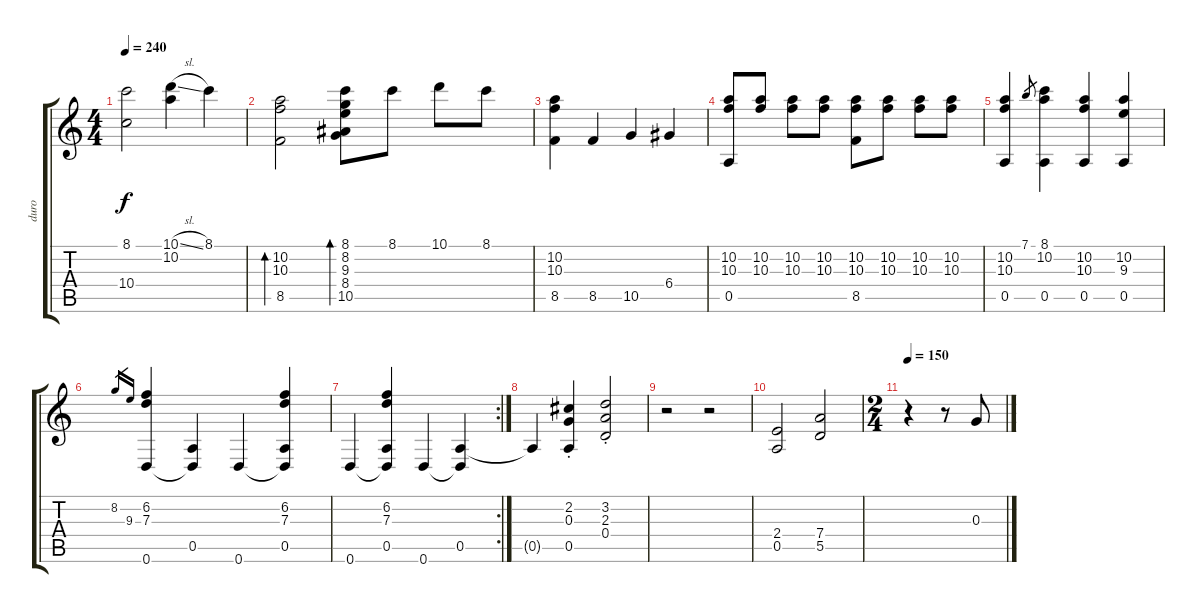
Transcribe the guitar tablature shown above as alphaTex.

\track ("duro" "duro") {instrument overdrivenguitar}
\staff {score tabs}
\tuning (E4 B3 G3 D3 A2 D2) {hide}
\ts (4 4)
\tempo 240
\clef g2
\ks c
(8.1 10.4).2{dy f} (10.1{sl} 10.2).4 8.1.4 |
(10.2 10.3 8.5).2{bd 480} (8.1 8.2 9.3 8.4 10.5).8{bd 480} 8.1.8 10.1.8 8.1.8 |
(10.2 10.3 8.5).4 8.5.4 10.5.4 6.4.4 |
(10.2 10.3 0.5).8 (10.2 10.3).8 (10.2 10.3).8 (10.2 10.3).8 (10.2 10.3 8.5).8 (10.2 10.3).8 (10.2 10.3).8 (10.2 10.3).8 |
(10.2 10.3 0.5).4 7.1.8{gr} (8.1 10.2 0.5).4 (10.2 10.3 0.5).4 (10.2 9.3 0.5).4 |
8.2.16{gr} 9.3.16{gr} (6.2 7.3 0.6).4 (0.5 0.6{t}).4 0.6.4 (6.2 7.3 0.5 0.6{t}).4 |
\rc 2
0.6.4 (6.2 7.3 0.5 0.6{t}).4 0.6.4 (0.5 0.6{t}).4 |
0.5{t}.4 (2.2{st} 0.3{st} 0.5{st}).4 (3.2{st} 2.3{st} 0.4).2 |
r.2 r.2 |
(2.4 0.5).2 (7.4 5.5).2 |
\ts (2 4)
\tempo 150
r.4 r.8 0.3.8
